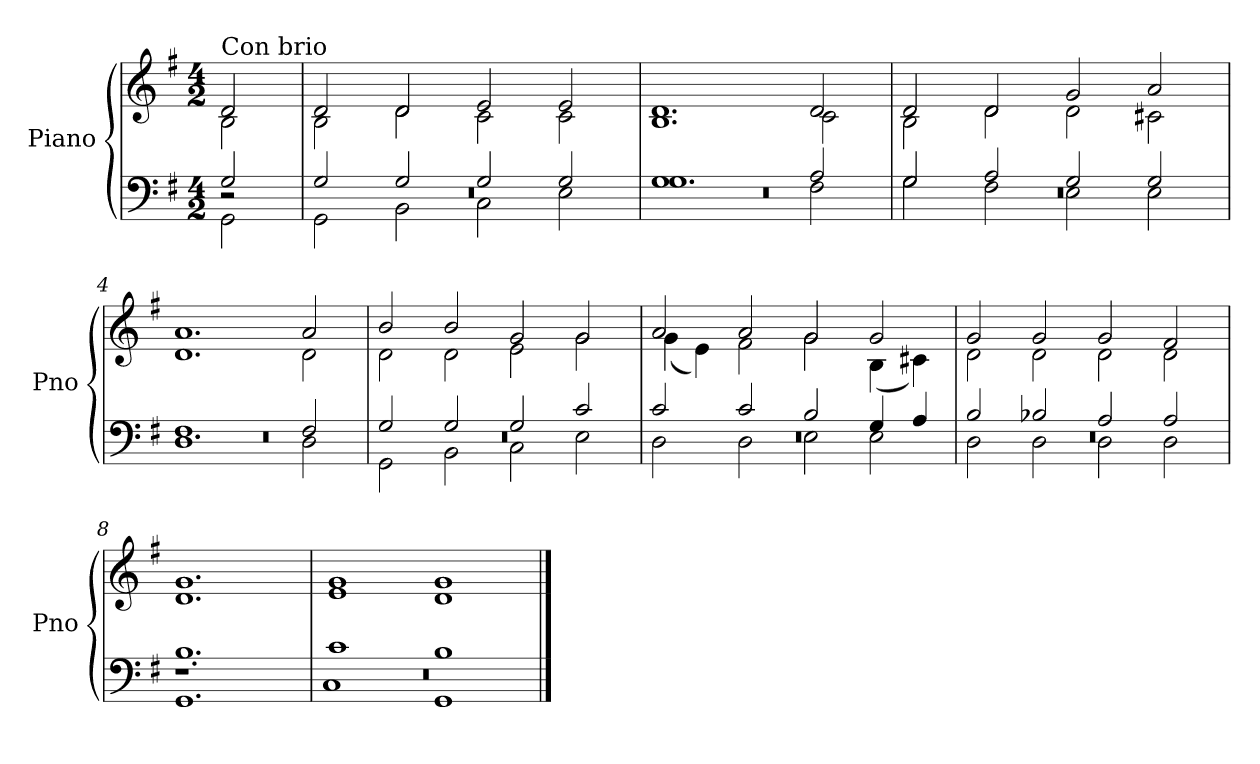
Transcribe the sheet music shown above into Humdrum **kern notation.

**kern	**kern
*part1	*part1
*staff2	*staff1
*I"Piano	*
*I'Pno	*
*clefF4	*clefG2
*k[f#]	*k[f#]
*G:	*G:
*M4/2	*M4/2
=	=
*^	*^
*	*^	*	*
!	!	!	!LO:TX:a:t=Con brio	!
2r	2G/	2GG\	2d/	2B\
=1	=1	=1	=1	=1
0r	2G/	2GG\	2d/	2B\
.	2G/	2BB\	2d/	2d\
.	2G/	2C\	2e/	2c\
.	2G/	2E\	2e/	2c\
=2	=2	=2	=2	=2
0r	1.G	1.G	1.d	1.B
.	2A/	2F#\	2d/	2c\
=3	=3	=3	=3	=3
0r	2G/	2G\	2d/	2B\
.	2A/	2F#\	2d/	2d\
.	2G/	2E\	2g/	2d\
.	2G/	2E\	2a/	2c#X\
=4	=4	=4	=4	=4
0r	1.F#	1.D	1.a	1.d
.	2F#/	2D\	2a/	2d\
=5	=5	=5	=5	=5
0r	2G/	2GG\	2b/	2d\
.	2G/	2BB\	2b/	2d\
.	2G/	2C\	2g/	2e\
.	2c/	2E\	2g/	2g\
=6	=6	=6	=6	=6
0r	2c/	2D\	2a/	(4g\
.	.	.	.	4e\)
.	2c/	2D\	2a/	2f#\
.	2B/	2E\	2g/	2g\
.	4G/	2E\	2g/	(4B\
.	4A/	.	.	4c#X\)
!!LO:LB:g=z	!!
=7	=7	=7	=7	=7
0r	2B/	2D\	2g/	2d\
.	2B-X/	2D\	2g/	2d\
.	2A/	2D\	2g/	2d\
.	2A/	2D\	2f#/	2d\
=8	=8	=8	=8	=8
1.r	1.B	1.GG	1.g	1.d
=9	=9	=9	=9	=9
0r	1c	1C	1g	1e
.	1B	1GG	1g	1d
*v	*v	*v	*	*
*	*v	*v
==	==
*-	*-
